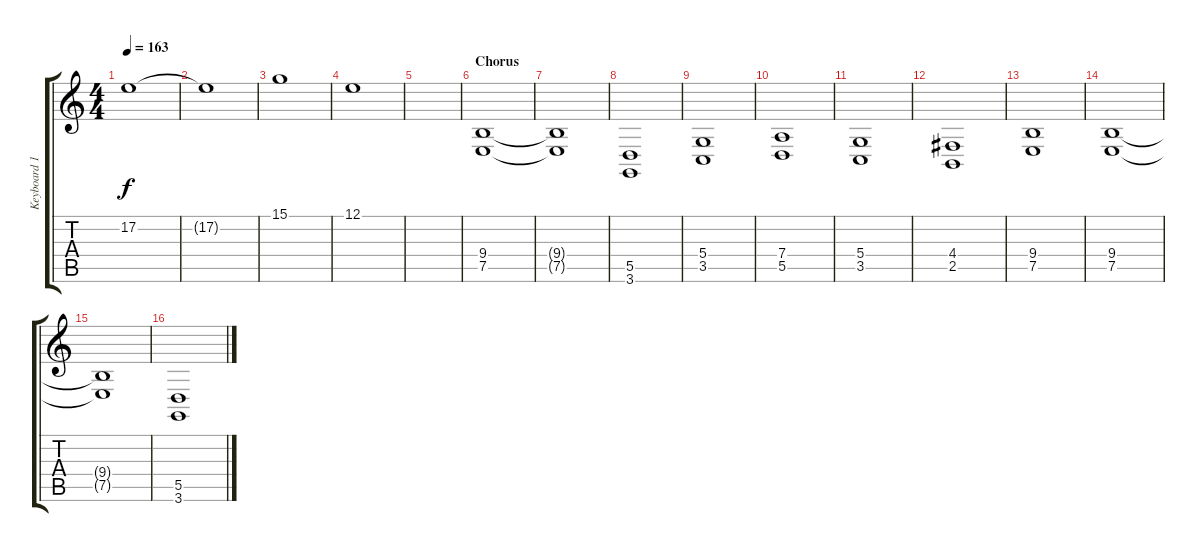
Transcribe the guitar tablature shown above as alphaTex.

\track ("Keyboard 1" "Keyboard 1") {instrument synthstrings1}
\staff {score tabs}
\tuning (E4 B3 G3 D3 A2 E2) {hide}
\ts (4 4)
\tempo 163
\clef g2
\ks c
17.2.1{dy f} |
17.2{t}.1 |
15.1.1 |
12.1.1 |
|
\section ("" "Chorus")
(9.4 7.5).1 |
(9.4{t} 7.5{t}).1 |
(5.5 3.6).1 |
(5.4 3.5).1 |
(7.4 5.5).1 |
(5.4 3.5).1 |
(4.4 2.5).1 |
(9.4 7.5).1 |
(9.4 7.5).1 |
(9.4{t} 7.5{t}).1 |
(5.5 3.6).1
